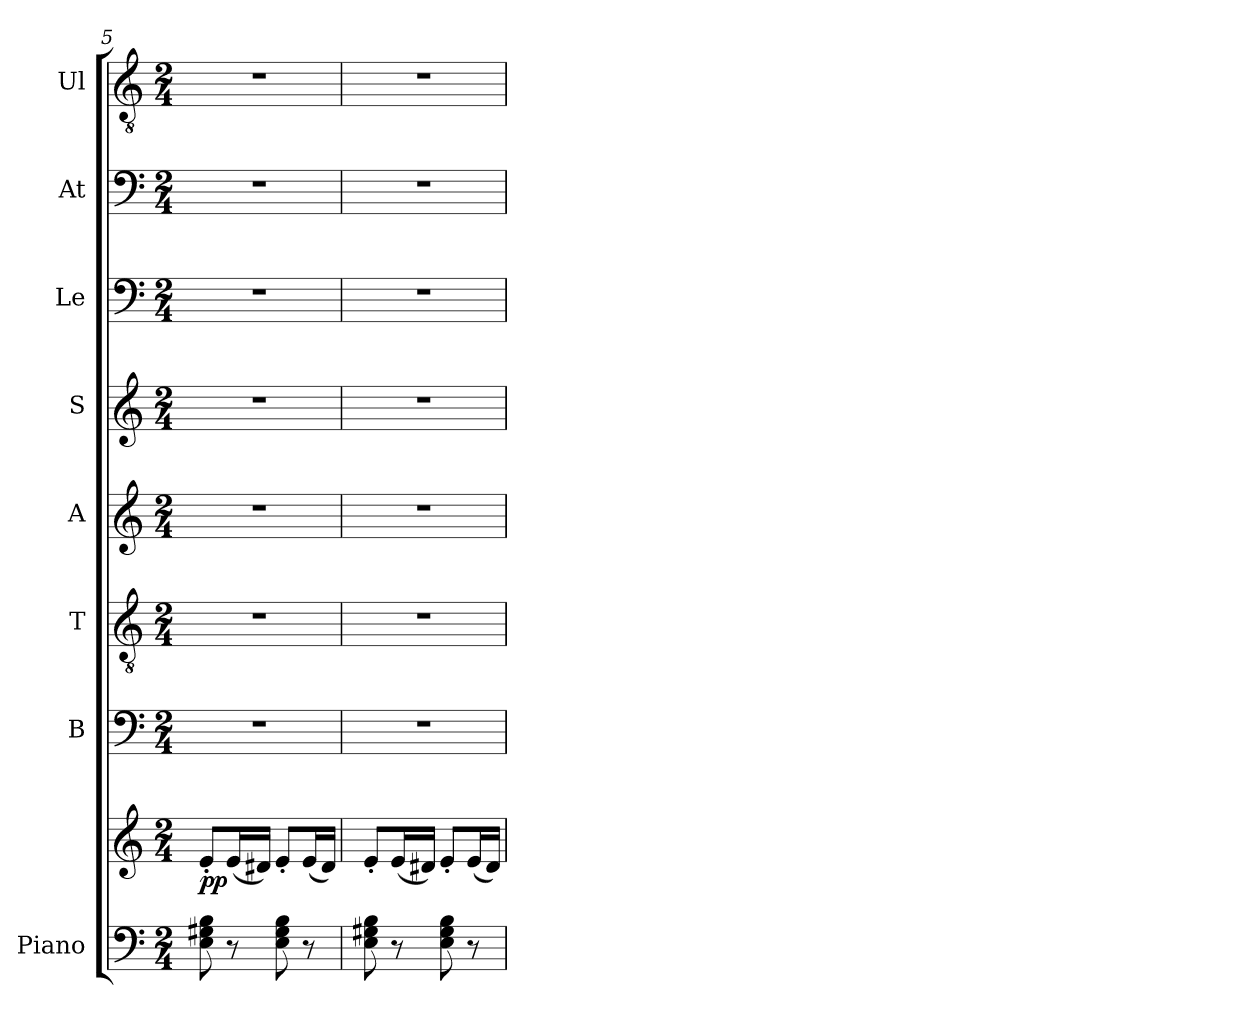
**kern	**kern	**dynam	**kern	**kern	**kern	**kern	**kern	**kern	**kern
*part8	*part8	*part8	*part7	*part6	*part5	*part4	*part3	*part2	*part1
*staff9	*staff8	*staff8/9	*staff7	*staff6	*staff5	*staff4	*staff3	*staff2	*staff1
*I"Piano	*	*	*I"B	*I"T	*I"A	*I"S	*I"Le	*I"At	*I"Ul
*I'Pno	*	*	*I'B	*I'T	*I'A	*I'S	*I'Le	*I'At	*I'Ul
*clefF4	*clefG2	*	*clefF4	*clefGv2	*clefG2	*clefG2	*clefF4	*clefF4	*clefGv2
*k[]	*k[]	*	*k[]	*k[]	*k[]	*k[]	*k[]	*k[]	*k[]
*M2/4	*M2/4	*	*M2/4	*M2/4	*M2/4	*M2/4	*M2/4	*M2/4	*M2/4
=5	=5	=5	=5	=5	=5	=5	=5	=5	=5
!	!	!LO:DY:b	!	!	!	!	!	!	!
8E\ 8G#X\ 8B\	8e'/L	pp	2r	2r	2r	2r	2r	2r	2r
8r	(<16e/L	.	.	.	.	.	.	.	.
.	16d#X/JJ)	.	.	.	.	.	.	.	.
8E\ 8G#\ 8B\	8e'/L	.	.	.	.	.	.	.	.
8r	(<16e/L	.	.	.	.	.	.	.	.
.	16d#/JJ)	.	.	.	.	.	.	.	.
=6	=6	=6	=6	=6	=6	=6	=6	=6	=6
8E\ 8G#X\ 8B\	8e'/L	.	2r	2r	2r	2r	2r	2r	2r
8r	(<16e/L	.	.	.	.	.	.	.	.
.	16d#X/JJ)	.	.	.	.	.	.	.	.
8E\ 8G#\ 8B\	8e'/L	.	.	.	.	.	.	.	.
8r	(<16e/L	.	.	.	.	.	.	.	.
.	16d#/JJ)	.	.	.	.	.	.	.	.
=	=	=	=	=	=	=	=	=	=
*-	*-	*-	*-	*-	*-	*-	*-	*-	*-
